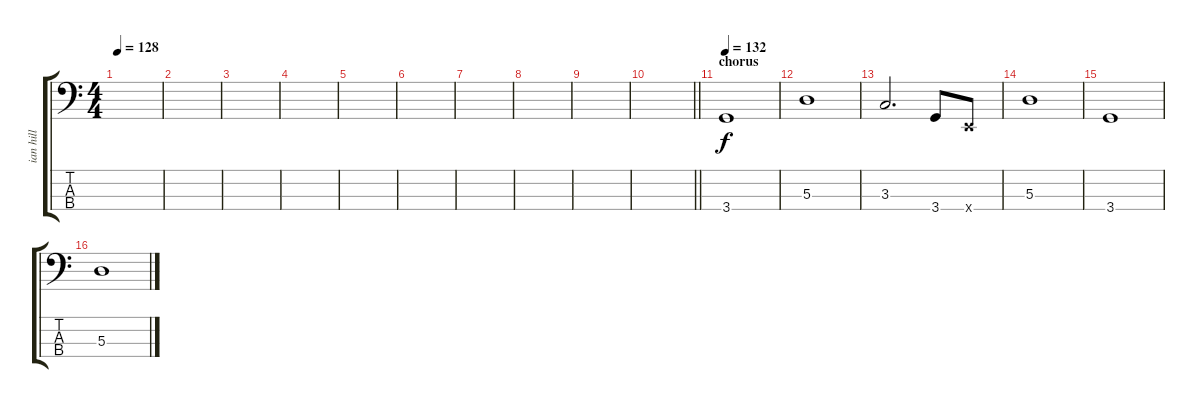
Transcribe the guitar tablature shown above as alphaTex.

\track ("ian hill" "ian hill") {instrument electricbasspick}
\staff {score tabs}
\tuning (G2 D2 A1 E1) {hide}
\ts (4 4)
\tempo 128
\clef f4
\ks c
|
|
|
|
|
|
|
|
|
\barLineRight lightlight
|
\section ("" "chorus")
\tempo 132
3.4.1 |
5.3.1 |
3.3.2{d} 3.4.8 0.4{x}.8 |
5.3.1 |
3.4.1 |
5.3.1
